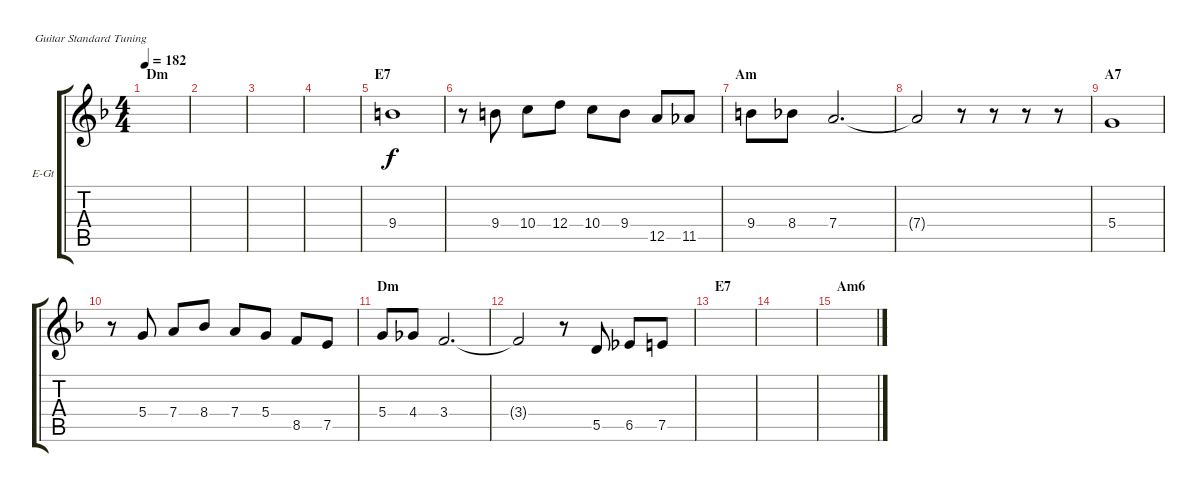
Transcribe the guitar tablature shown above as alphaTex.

\defaultSystemsLayout 4
\bracketExtendMode groupsimilarinstruments
\firstSystemTrackNameOrientation horizontal
\otherSystemsTrackNameOrientation horizontal
\track ("Guitar 1" "E-Gt") {instrument electricguitarclean}
\staff {score tabs}
\tuning (E4 B3 G3 D3 A2 E2)
\ts (4 4)
\section ("" "Dm")
\tempo 182
\clef g2
\ks f
|
|
|
|
\section ("" "E7")
9.4.1 |
r.8 9.4.8 10.4.8 12.4.8 10.4.8 9.4.8 12.5.8 11.5.8 |
\section ("" "Am")
9.4.8 8.4.8 7.4.2{d} |
7.4{t}.2 r.8 r.8 r.8 r.8 |
\section ("" "A7")
5.4.1 |
r.8 5.4.8 7.4.8 8.4.8 7.4.8 5.4.8 8.5.8 7.5.8 |
\section ("" "Dm")
5.4.8 4.4.8 3.4.2{d} |
3.4{t}.2 r.8 5.5.8 6.5.8 7.5.8 |
\section ("" "E7")
|
|
\section ("" "Am6")
